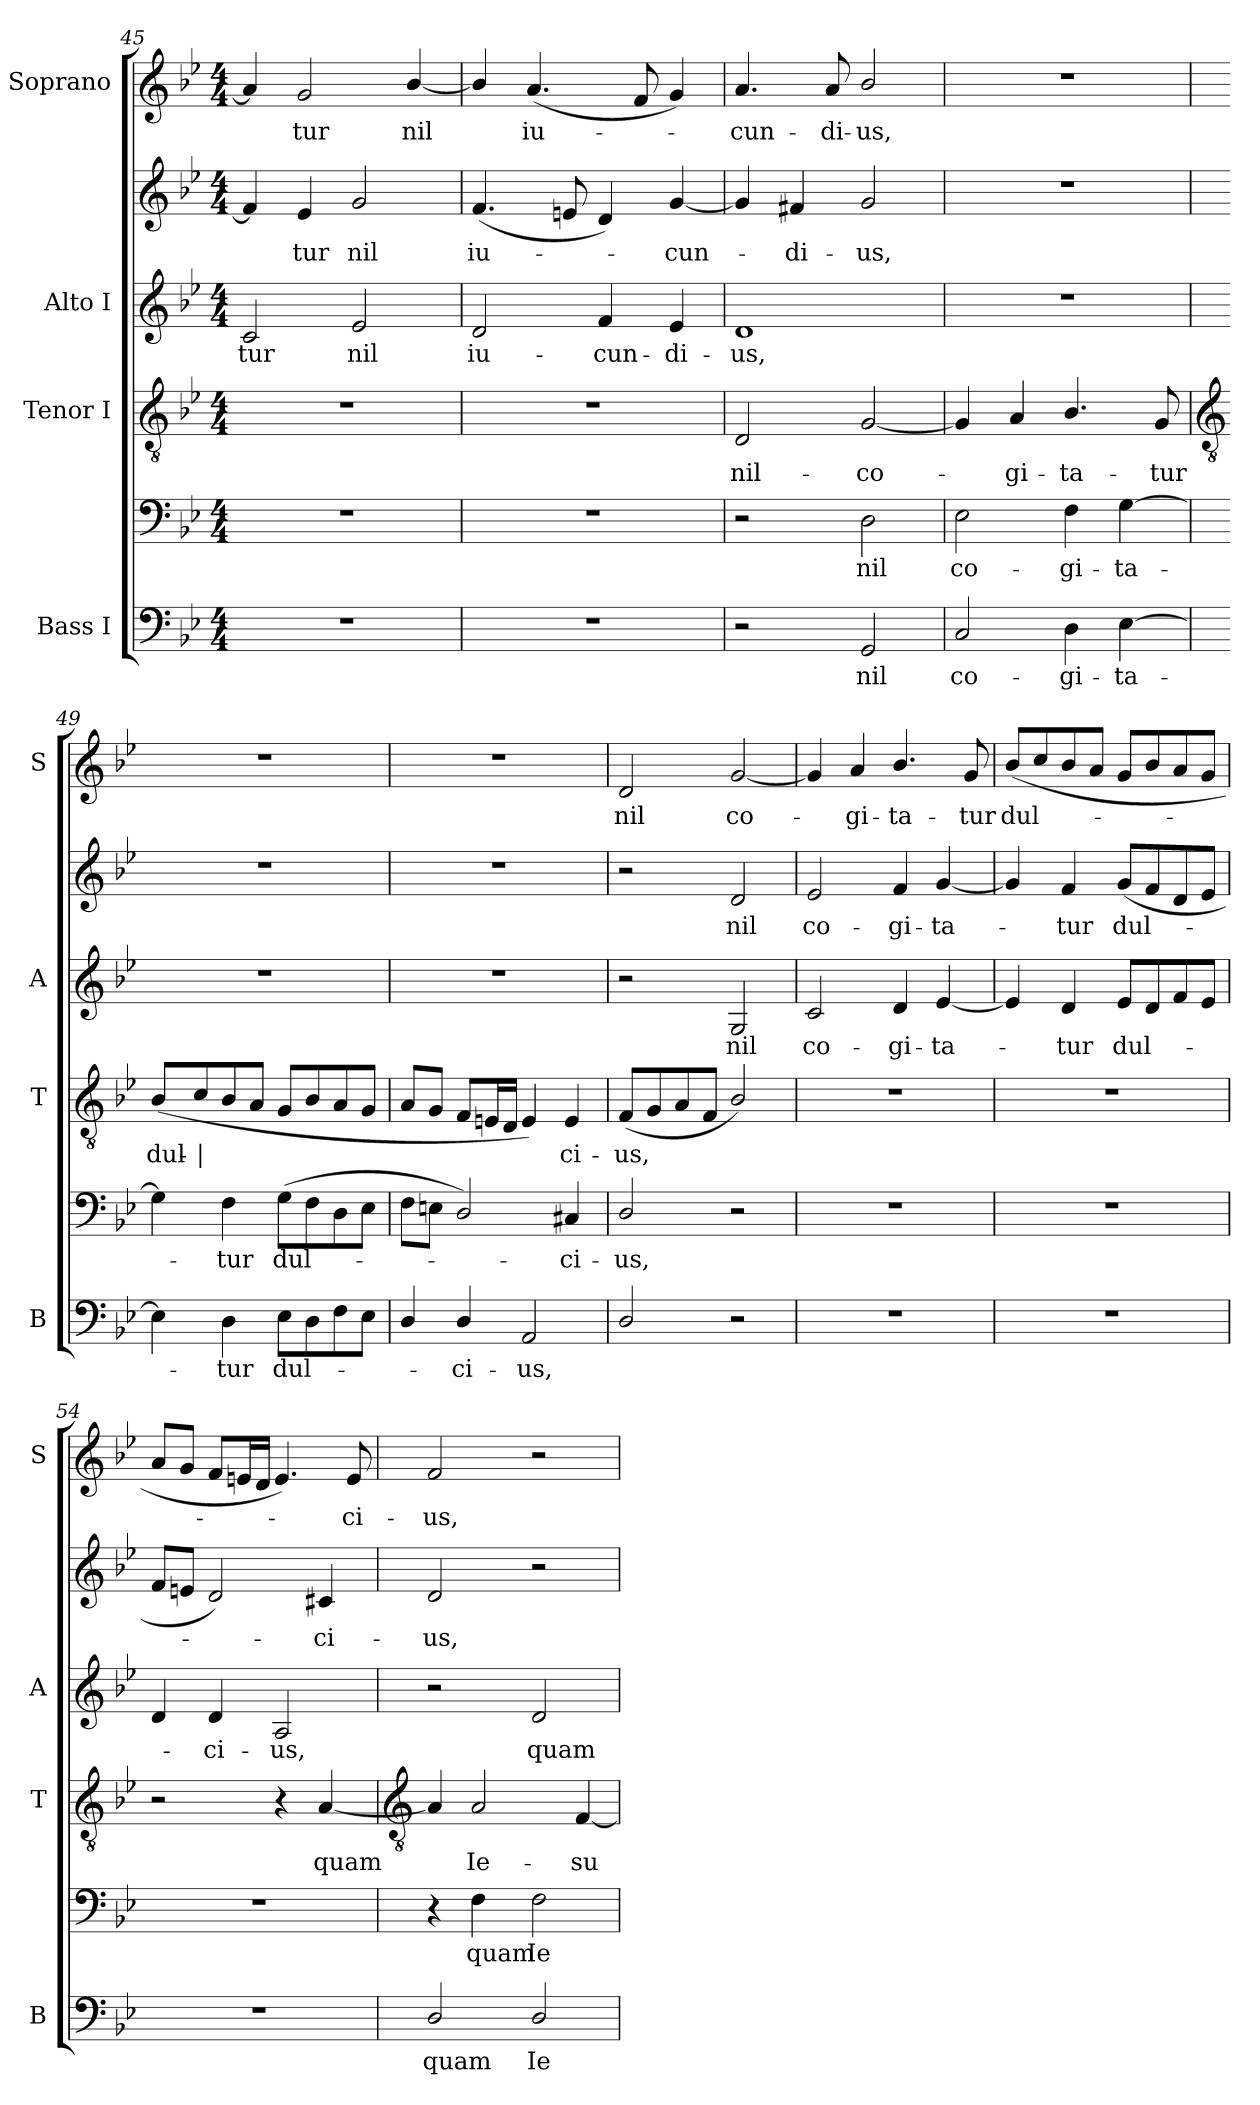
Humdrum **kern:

**kern	**text	**kern	**text	**kern	**text	**kern	**text	**kern	**text	**kern	**text
*part4	*part4	*part4	*part4	*part3	*part3	*part2	*part2	*part2	*part2	*part1	*part1
*staff6	*staff6	*staff5	*staff5	*staff4	*staff4	*staff3	*staff3	*staff2	*staff2	*staff1	*staff1
*I"Bass I	*	*	*	*I"Tenor I	*	*I"Alto I	*	*	*	*I"Soprano	*
*I'B	*	*	*	*I'T	*	*I'A	*	*	*	*I'S	*
*clefF4	*	*clefF4	*	*clefGv2	*	*clefG2	*	*clefG2	*	*clefG2	*
*k[b-e-]	*	*k[b-e-]	*	*k[b-e-]	*	*k[b-e-]	*	*k[b-e-]	*	*k[b-e-]	*
*B-:	*	*B-:	*	*B-:	*	*B-:	*	*B-:	*	*B-:	*
*M4/4	*	*M4/4	*	*M4/4	*	*M4/4	*	*M4/4	*	*M4/4	*
=45	=45	=45	=45	=45	=45	=45	=45	=45	=45	=45	=45
!	!	!	!	!	!	!	!LO:LY:b	!	!	!	!
1r	.	1r	.	1r	.	2c	tur	4f]	.	4a]	.
!	!	!	!	!	!	!	!	!	!LO:LY:b	!	!LO:LY:b
.	.	.	.	.	.	.	.	4e-	-tur	2g	tur
!	!	!	!	!	!	!	!LO:LY:b	!	!LO:LY:b	!	!
.	.	.	.	.	.	2e-	nil	2g	nil	.	.
!	!	!	!	!	!	!	!	!	!	!	!LO:LY:b
.	.	.	.	.	.	.	.	.	.	[4b-/	nil
=46	=46	=46	=46	=46	=46	=46	=46	=46	=46	=46	=46
!	!	!	!	!	!	!	!LO:LY:b	!	!LO:LY:b	!	!
1r	.	1r	.	1r	.	2d	iu-	(<4.f	iu-	4b-/]	.
!	!	!	!	!	!	!	!	!	!	!	!LO:LY:b
.	.	.	.	.	.	.	.	.	.	(<4.a	iu-
.	.	.	.	.	.	.	.	8en	.	.	.
!	!	!	!	!	!	!	!LO:LY:b	!	!	!	!
.	.	.	.	.	.	4f	-cun-	4d)	.	.	.
.	.	.	.	.	.	.	.	.	.	8f	.
!	!	!	!	!	!	!	!LO:LY:b	!	!LO:LY:b	!	!
.	.	.	.	.	.	4e-	-di-	[4g	cun-	4g)	.
=47	=47	=47	=47	=47	=47	=47	=47	=47	=47	=47	=47
!	!	!	!	!	!LO:LY:b	!	!LO:LY:b	!	!	!	!LO:LY:b
2r	.	2r	.	2D	nil-	1d	us,	4g]	.	4.a	cun-
!	!	!	!	!	!	!	!	!	!LO:LY:b	!	!
.	.	.	.	.	.	.	.	4f#X	-di-	.	.
!	!	!	!	!	!	!	!	!	!	!	!LO:LY:b
.	.	.	.	.	.	.	.	.	.	8a	-di-
!	!LO:LY:b	!	!LO:LY:b	!	!LO:LY:b	!	!	!	!LO:LY:b	!	!LO:LY:b
2GG	nil	2D	nil	[2G	-co-	.	.	2g	-us,	2b-/	-us,
=48	=48	=48	=48	=48	=48	=48	=48	=48	=48	=48	=48
!	!LO:LY:b	!	!LO:LY:b	!	!	!	!	!	!	!	!
2C	co-	2E-	co-	4G]	.	1r	.	1r	.	1r	.
!	!	!	!	!	!LO:LY:b	!	!	!	!	!	!
.	.	.	.	4A	gi-	.	.	.	.	.	.
!	!LO:LY:b	!	!LO:LY:b	!	!LO:LY:b	!	!	!	!	!	!
4D	-gi-	4F	-gi-	4.B-/	-ta-	.	.	.	.	.	.
!	!LO:LY:b	!	!LO:LY:b	!	!	!	!	!	!	!	!
[4E-	-ta-	[4G	-ta-	.	.	.	.	.	.	.	.
!	!	!	!	!	!LO:LY:b	!	!	!	!	!	!
.	.	.	.	8G	-tur	.	.	.	.	.	.
!!LO:LB:g=z
=49	=49	=49	=49	=49	=49	=49	=49	=49	=49	=49	=49
*	*	*	*	*clefGv2	*	*	*	*	*	*	*
!	!	!	!	!	!LO:LY:b	!	!	!	!	!	!
4E-]	.	4G]	.	(<8B-/L	dul-	1r	.	1r	.	1r	.
!	!	!	!	!	!LO:LY:b	!	!	!	!	!	!
.	.	.	.	8c/	|	.	.	.	.	.	.
!	!LO:LY:b	!	!LO:LY:b	!	!	!	!	!	!	!	!
4D	tur	4F	tur	8B-/	.	.	.	.	.	.	.
.	.	.	.	8A/J	.	.	.	.	.	.	.
!	!LO:LY:b	!	!LO:LY:b	!	!	!	!	!	!	!	!
8E-L	dul-	(>8GL	dul-	8GL	.	.	.	.	.	.	.
8D	.	8F	.	8B-	.	.	.	.	.	.	.
8F	.	8D	.	8A	.	.	.	.	.	.	.
8E-J	.	8E-J	.	8GJ	.	.	.	.	.	.	.
=50	=50	=50	=50	=50	=50	=50	=50	=50	=50	=50	=50
4D/	.	8FL	.	8AL	.	1r	.	1r	.	1r	.
.	.	8EnJ	.	8GJ	.	.	.	.	.	.	.
!	!LO:LY:b	!	!	!	!	!	!	!	!	!	!
4D/	-ci-	2D/)	.	8FL	.	.	.	.	.	.	.
.	.	.	.	16EnL	.	.	.	.	.	.	.
.	.	.	.	16DJJ	.	.	.	.	.	.	.
!	!LO:LY:b	!	!	!	!	!	!	!	!	!	!
2AA	-us,	.	.	4E)	.	.	.	.	.	.	.
!	!	!	!LO:LY:b	!	!LO:LY:b	!	!	!	!	!	!
.	.	4C#X	ci-	4E	ci-	.	.	.	.	.	.
=51	=51	=51	=51	=51	=51	=51	=51	=51	=51	=51	=51
!	!	!	!LO:LY:b	!	!LO:LY:b	!	!	!	!	!	!LO:LY:b
2D/	.	2D/	us,	(<8FL	-us,	2r	.	2r	.	2d	nil
.	.	.	.	8G	.	.	.	.	.	.	.
.	.	.	.	8A	.	.	.	.	.	.	.
.	.	.	.	8FJ	.	.	.	.	.	.	.
!	!	!	!	!	!	!	!LO:LY:b	!	!LO:LY:b	!	!LO:LY:b
2r	.	2r	.	2B-/)	.	2G	nil	2d	nil	[2g	co-
=52	=52	=52	=52	=52	=52	=52	=52	=52	=52	=52	=52
!	!	!	!	!	!	!	!LO:LY:b	!	!LO:LY:b	!	!
1r	.	1r	.	1r	.	2c	co-	2e-	co-	4g]	.
!	!	!	!	!	!	!	!	!	!	!	!LO:LY:b
.	.	.	.	.	.	.	.	.	.	4a	gi-
!	!	!	!	!	!	!	!LO:LY:b	!	!LO:LY:b	!	!LO:LY:b
.	.	.	.	.	.	4d	-gi-	4f	-gi-	4.b-/	-ta-
!	!	!	!	!	!	!	!LO:LY:b	!	!LO:LY:b	!	!
.	.	.	.	.	.	[4e-	-ta-	[4g	-ta-	.	.
!	!	!	!	!	!	!	!	!	!	!	!LO:LY:b
.	.	.	.	.	.	.	.	.	.	8g	-tur
=53	=53	=53	=53	=53	=53	=53	=53	=53	=53	=53	=53
!	!	!	!	!	!	!	!	!	!	!	!LO:LY:b
1r	.	1r	.	1r	.	4e-]	.	4g]	.	(<8b-/L	dul-
.	.	.	.	.	.	.	.	.	.	8cc/	.
!	!	!	!	!	!	!	!LO:LY:b	!	!LO:LY:b	!	!
.	.	.	.	.	.	4d	tur	4f	tur	8b-/	.
.	.	.	.	.	.	.	.	.	.	8a/J	.
!	!	!	!	!	!	!	!LO:LY:b	!	!LO:LY:b	!	!
.	.	.	.	.	.	8e-L	dul-	(<8gL	dul-	8gL	.
.	.	.	.	.	.	8d	.	8f	.	8b-	.
.	.	.	.	.	.	8f	.	8d	.	8a	.
.	.	.	.	.	.	8e-J	.	8e-J	.	8gJ	.
=54	=54	=54	=54	=54	=54	=54	=54	=54	=54	=54	=54
1r	.	1r	.	2r	.	4d	.	8fL	.	8aL	.
.	.	.	.	.	.	.	.	8enJ	.	8gJ	.
!	!	!	!	!	!	!	!LO:LY:b	!	!	!	!
.	.	.	.	.	.	4d	-ci-	2d)	.	8fL	.
.	.	.	.	.	.	.	.	.	.	16enL	.
.	.	.	.	.	.	.	.	.	.	16dJJ	.
!	!	!	!	!	!	!	!LO:LY:b	!	!	!	!
.	.	.	.	4r	.	2A	-us,	.	.	4.e)	.
!	!	!	!	!	!LO:LY:b	!	!	!	!LO:LY:b	!	!
.	.	.	.	[4A	quam	.	.	4c#X	ci-	.	.
!	!	!	!	!	!	!	!	!	!	!	!LO:LY:b
.	.	.	.	.	.	.	.	.	.	8e	ci-
!!LO:LB:g=z
=55	=55	=55	=55	=55	=55	=55	=55	=55	=55	=55	=55
*	*	*	*	*clefGv2	*	*	*	*	*	*	*
!	!LO:LY:b	!	!	!	!	!	!	!	!LO:LY:b	!	!LO:LY:b
2D/	-quam	4r	.	4A]	.	2r	.	2d	us,	2f	-us,
!	!	!	!LO:LY:b	!	!LO:LY:b	!	!	!	!	!	!
.	.	4F	quam	2A	Ie-	.	.	.	.	.	.
!	!LO:LY:b	!	!LO:LY:b	!	!	!	!LO:LY:b	!	!	!	!
2D/	Ie-	2F	Ie-	.	.	2d	quam	2r	.	2r	.
!	!	!	!	!	!LO:LY:b	!	!	!	!	!	!
.	.	.	.	[4F	-su	.	.	.	.	.	.
=	=	=	=	=	=	=	=	=	=	=	=
*-	*-	*-	*-	*-	*-	*-	*-	*-	*-	*-	*-
